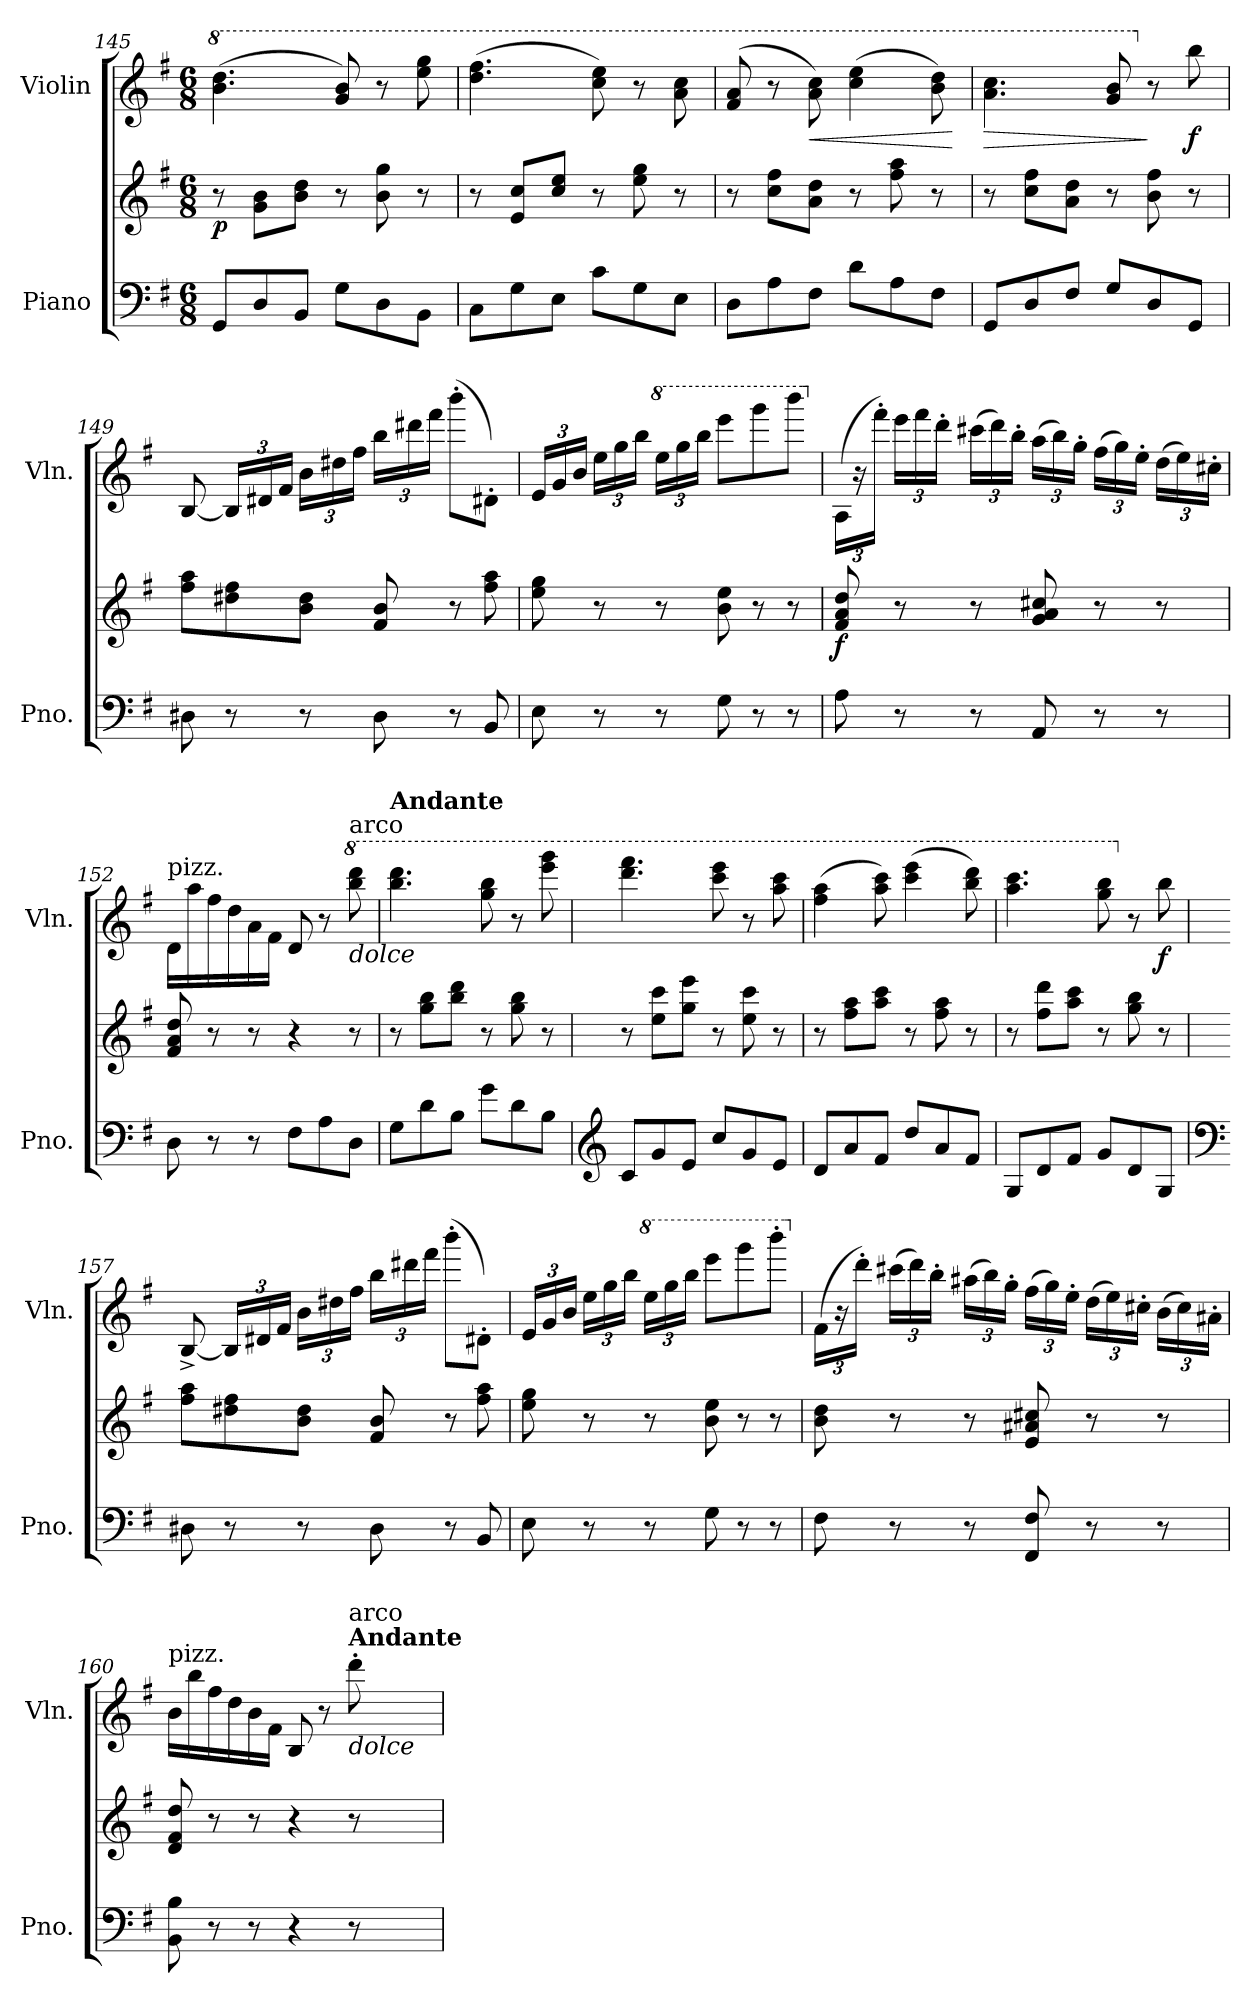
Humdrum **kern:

**kern	**kern	**dynam	**kern	**dynam
*part2	*part2	*part2	*part1	*part1
*staff3	*staff2	*staff2/3	*staff1	*staff1
*I"Piano	*	*	*I"Violin	*
*I'Pno.	*	*	*I'Vln.	*
!!LO:LB:g=z
*clefF4	*clefG2	*	*clefG2	*
*k[f#]	*k[f#]	*	*k[f#]	*
*M6/8	*M6/8	*	*M6/8	*
*	*	*	*8va	*
=145	=145	=145	=145	=145
!	!	!LO:DY:b	!	!
8GG/L	8r	p	(>4.bb\ 4.ddd\	.
8D/	8g\ 8b\L	.	.	.
8BB/J	8b\ 8dd\J	.	.	.
8G\L	8r	.	8gg/ 8bb/)	.
8D\	8b\ 8gg\	.	8r	.
8BB\J	8r	.	8eee\ 8ggg\	.
=146	=146	=146	=146	=146
8C\L	8r	.	(>4.ddd\ 4.fff#\	.
8G\	8e/ 8cc/L	.	.	.
8E\J	8cc/ 8ee/J	.	.	.
8c\L	8r	.	8ccc\ 8eee\)	.
8G\	8ee\ 8gg\	.	8r	.
8E\J	8r	.	8aa\ 8ccc\	.
=147	=147	=147	=147	=147
8D\L	8r	.	(<8ff#/ 8aa/	.
8A\	8cc\ 8ff#\L	.	8r	.
!	!	!	!	!LO:HP:b
8F#\J	8a\ 8dd\J	.	8aa\ 8ccc\)	<
8d\L	8r	.	(>4ccc\ 4eee\	.
8A\	8ff#\ 8aa\	.	.	.
8F#\J	8r	.	8bb\ 8ddd\)	.
.	.	.	.	[
=148	=148	=148	=148	=148
!	!	!	!	!LO:HP:b
8GG/L	8r	.	4.aa\ 4.ccc\	>
8D/	8cc\ 8ff#\L	.	.	.
8F#/J	8a\ 8dd\J	.	.	.
8G/L	8r	.	8gg/ 8bb/	.
*	*	*	*X8va	*
8D/	8b\ 8ff#\	.	8r	]
!	!	!	!	!LO:DY:b
8GG/J	8r	.	8bb\	f
=149	=149	=149	=149	=149
8D#X\	8ff#\ 8aa\L	.	[8B/	.
*	*	*	*Xbrackettup	*
8r	8dd#X\ 8ff#\	.	24B/LL]	.
.	.	.	24d#X/	.
.	.	.	24f#/JJ	.
8r	8b\ 8dd#\J	.	24b\LL	.
.	.	.	24dd#X\	.
.	.	.	24ff#\JJ	.
8D#\	8f#/ 8b/	.	24bb\LL	.
.	.	.	24ddd#X\	.
.	.	.	24fff#\JJ	.
8r	8r	.	(>8bbb'\L	.
8BB/	8ff#\ 8aa\	.	8d#X'\J)	.
!!LO:PB:g=z
=150	=150	=150	=150	=150
8E\	8ee\ 8gg\	.	24e/LL	.
.	.	.	24g/	.
.	.	.	24b/JJ	.
8r	8r	.	24ee\LL	.
.	.	.	24gg\	.
.	.	.	24bb\JJ	.
*	*	*	*8va	*
8r	8r	.	24eee\LL	.
.	.	.	24ggg\	.
.	.	.	24bbb\JJ	.
8G\	8b\ 8ee\	.	8eeee\L	.
8r	8r	.	8gggg\	.
8r	8r	.	8bbbb\J	.
=151	=151	=151	=151	=151
*	*	*	*X8va	*
*	*	*	*brackettup	*
!	!	!LO:DY:b	!	!
8A\	8f#/ 8a/ 8dd/	f	(>24A\LL	.
.	.	.	24r	.
.	.	.	24fff#'\JJ)	.
*	*	*	*Xbrackettup	*
8r	8r	.	24eee\LL	.
.	.	.	24fff#\	.
.	.	.	24ddd'\JJ	.
8r	8r	.	(>24ccc#X\LL	.
.	.	.	24ddd\)	.
.	.	.	24bb'\JJ	.
8AA/	8g/ 8a/ 8cc#X/	.	(>24aa\LL	.
.	.	.	24bb\)	.
.	.	.	24gg'\JJ	.
8r	8r	.	(>24ff#\LL	.
.	.	.	24gg\)	.
.	.	.	24ee'\JJ	.
8r	8r	.	(>24dd\LL	.
.	.	.	24ee\)	.
.	.	.	24cc#X'\JJ	.
=152	=152	=152	=152	=152
*	*	*	*MM80	*
!	!	!	!LO:TX:a:t=pizz.	!
8D\	8f#/ 8a/ 8dd/	.	16d\LL	.
.	.	.	16aa\	.
8r	8r	.	16ff#\	.
.	.	.	16dd\	.
8r	8r	.	16a\	.
.	.	.	16f#\JJ	.
8F#\L	4r	.	8d/	.
8A\	.	.	8r	.
*	*	*	*8va	*
!	!	!	!LO:TX:b:i:t=dolce	!
!	!	!	!LO:TX:a:t=arco	!
8D\J	8r	.	8bbb\ 8dddd\	.
!!LO:LB:g=z
=153	=153	=153	=153	=153
!	!	!	!LO:TX:a:B:t=Andante	!
8G\L	8r	.	4.bbb\ 4.dddd\	.
8d\	8gg\ 8bb\L	.	.	.
8B\J	8bb\ 8ddd\J	.	.	.
8g\L	8r	.	8ggg\ 8bbb\	.
8d\	8gg\ 8bb\	.	8r	.
8B\J	8r	.	8eeee\ 8gggg\	.
=154	=154	=154	=154	=154
*clefG2	*	*	*	*
8c/L	8r	.	4.dddd\ 4.ffff#\	.
8g/	8ee\ 8ccc\L	.	.	.
8e/J	8gg\ 8eee\J	.	.	.
8cc/L	8r	.	8cccc\ 8eeee\	.
8g/	8ee\ 8ccc\	.	8r	.
8e/J	8r	.	8aaa\ 8cccc\	.
=155	=155	=155	=155	=155
8d/L	8r	.	(>4fff#\ 4aaa\	.
8a/	8ff#\ 8aa\L	.	.	.
8f#/J	8aa\ 8ccc\J	.	8aaa\ 8cccc\)	.
8dd/L	8r	.	(>4cccc\ 4eeee\	.
8a/	8ff#\ 8aa\	.	.	.
8f#/J	8r	.	8bbb\ 8dddd\)	.
=156	=156	=156	=156	=156
8G/L	8r	.	4.aaa\ 4.cccc\	.
8d/	8ff#\ 8ddd\L	.	.	.
8f#/J	8aa\ 8ccc\J	.	.	.
8g/L	8r	.	8ggg\ 8bbb\	.
*	*	*	*X8va	*
8d/	8gg\ 8bb\	.	8r	.
!	!	!	!	!LO:DY:b
8G/J	8r	.	8bb\	f
!!LO:LB:g=z
=157	=157	=157	=157	=157
*clefF4	*	*	*	*
8D#X\	8ff#\ 8aa\L	.	[8B^/	.
8r	8dd#X\ 8ff#\	.	24B/LL]	.
.	.	.	24d#X/	.
.	.	.	24f#/JJ	.
8r	8b\ 8dd#\J	.	24b\LL	.
.	.	.	24dd#X\	.
.	.	.	24ff#\JJ	.
8D#\	8f#/ 8b/	.	24bb\LL	.
.	.	.	24ddd#X\	.
.	.	.	24fff#\JJ	.
8r	8r	.	(>8bbb'\L	.
8BB/	8ff#\ 8aa\	.	8d#X'\J)	.
=158	=158	=158	=158	=158
8E\	8ee\ 8gg\	.	24e/LL	.
.	.	.	24g/	.
.	.	.	24b/JJ	.
8r	8r	.	24ee\LL	.
.	.	.	24gg\	.
.	.	.	24bb\JJ	.
*	*	*	*8va	*
8r	8r	.	24eee\LL	.
.	.	.	24ggg\	.
.	.	.	24bbb\JJ	.
8G\	8b\ 8ee\	.	8eeee\L	.
8r	8r	.	8gggg\	.
8r	8r	.	8bbbb'\J	.
!!LO:PB:g=z
=159	=159	=159	=159	=159
*	*	*	*X8va	*
*	*	*	*brackettup	*
8F#\	8b\ 8dd\	.	(>24f#\LL	.
.	.	.	24r	.
.	.	.	24ddd'\JJ)	.
*	*	*	*Xbrackettup	*
8r	8r	.	(>24ccc#X\LL	.
.	.	.	24ddd\)	.
.	.	.	24bb'\JJ	.
8r	8r	.	(>24aa#X\LL	.
.	.	.	24bb\)	.
.	.	.	24gg'\JJ	.
8FF#/ 8F#/	8e/ 8a#X/ 8cc#X/	.	(>24ff#\LL	.
.	.	.	24gg\)	.
.	.	.	24ee'\JJ	.
8r	8r	.	(>24dd\LL	.
.	.	.	24ee\)	.
.	.	.	24cc#X'\JJ	.
8r	8r	.	(>24b\LL	.
.	.	.	24cc#\)	.
.	.	.	24a#X'\JJ	.
=160	=160	=160	=160	=160
*	*	*	*MM75	*
!	!	!	!LO:TX:a:t=pizz.	!
8BB\ 8B\	8d/ 8f#/ 8dd/	.	16b\LL	.
.	.	.	16bb\	.
8r	8r	.	16ff#\	.
.	.	.	16dd\	.
8r	8r	.	16b\	.
.	.	.	16f#\JJ	.
4r	4r	.	8B/	.
.	.	.	8r	.
!	!	!	!LO:TX:a:B:t=Andante	!
!	!	!	!LO:TX:a:t=arco	!
!	!	!	!LO:TX:b:i:t=dolce	!
8r	8r	.	8ddd'\	.
=	=	=	=	=
*-	*-	*-	*-	*-
